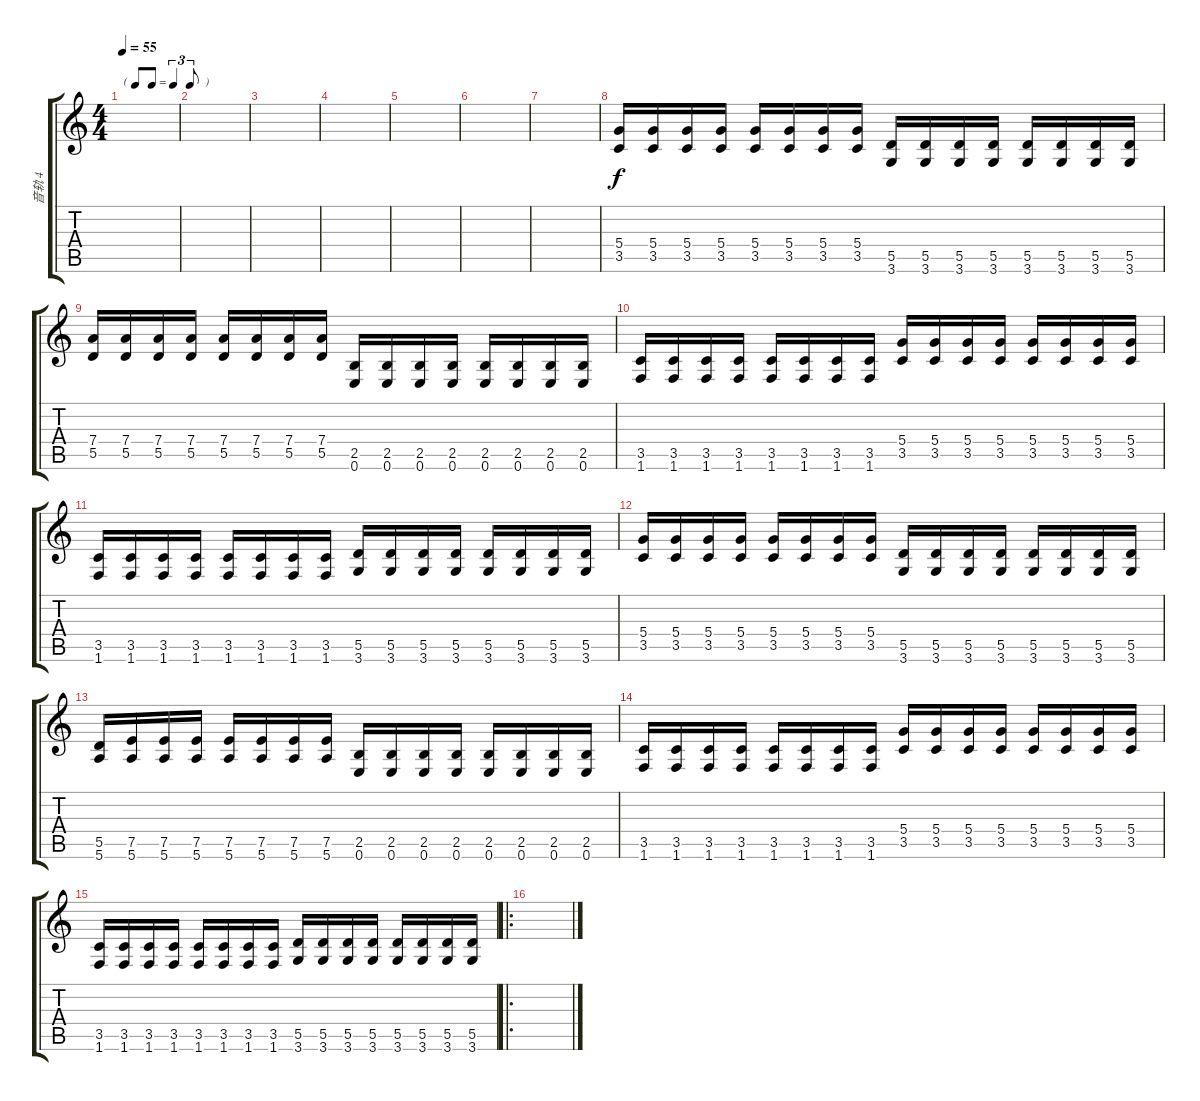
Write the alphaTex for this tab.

\track ("音轨 4" "音轨 4") {instrument distortionguitar}
\staff {score tabs}
\tuning (E4 B3 G3 D3 A2 E2) {hide}
\ts (4 4)
\tf triplet8th
\tempo 55
\clef g2
\ks c
|
|
|
|
|
|
|
(5.4 3.5).16 (5.4 3.5).16 (5.4 3.5).16 (5.4 3.5).16 (5.4 3.5).16 (5.4 3.5).16 (5.4 3.5).16 (5.4 3.5).16 (5.5 3.6).16 (5.5 3.6).16 (5.5 3.6).16 (5.5 3.6).16 (5.5 3.6).16 (5.5 3.6).16 (5.5 3.6).16 (5.5 3.6).16 |
(7.4 5.5).16 (7.4 5.5).16 (7.4 5.5).16 (7.4 5.5).16 (7.4 5.5).16 (7.4 5.5).16 (7.4 5.5).16 (7.4 5.5).16 (2.5 0.6).16 (2.5 0.6).16 (2.5 0.6).16 (2.5 0.6).16 (2.5 0.6).16 (2.5 0.6).16 (2.5 0.6).16 (2.5 0.6).16 |
(3.5 1.6).16 (3.5 1.6).16 (3.5 1.6).16 (3.5 1.6).16 (3.5 1.6).16 (3.5 1.6).16 (3.5 1.6).16 (3.5 1.6).16 (5.4 3.5).16 (5.4 3.5).16 (5.4 3.5).16 (5.4 3.5).16 (5.4 3.5).16 (5.4 3.5).16 (5.4 3.5).16 (5.4 3.5).16 |
(3.5 1.6).16 (3.5 1.6).16 (3.5 1.6).16 (3.5 1.6).16 (3.5 1.6).16 (3.5 1.6).16 (3.5 1.6).16 (3.5 1.6).16 (5.5 3.6).16 (5.5 3.6).16 (5.5 3.6).16 (5.5 3.6).16 (5.5 3.6).16 (5.5 3.6).16 (5.5 3.6).16 (5.5 3.6).16 |
(5.4 3.5).16 (5.4 3.5).16 (5.4 3.5).16 (5.4 3.5).16 (5.4 3.5).16 (5.4 3.5).16 (5.4 3.5).16 (5.4 3.5).16 (5.5 3.6).16 (5.5 3.6).16 (5.5 3.6).16 (5.5 3.6).16 (5.5 3.6).16 (5.5 3.6).16 (5.5 3.6).16 (5.5 3.6).16 |
(5.5 5.6).16 (7.5 5.6).16 (7.5 5.6).16 (7.5 5.6).16 (7.5 5.6).16 (7.5 5.6).16 (7.5 5.6).16 (7.5 5.6).16 (2.5 0.6).16 (2.5 0.6).16 (2.5 0.6).16 (2.5 0.6).16 (2.5 0.6).16 (2.5 0.6).16 (2.5 0.6).16 (2.5 0.6).16 |
(3.5 1.6).16 (3.5 1.6).16 (3.5 1.6).16 (3.5 1.6).16 (3.5 1.6).16 (3.5 1.6).16 (3.5 1.6).16 (3.5 1.6).16 (5.4 3.5).16 (5.4 3.5).16 (5.4 3.5).16 (5.4 3.5).16 (5.4 3.5).16 (5.4 3.5).16 (5.4 3.5).16 (5.4 3.5).16 |
(3.5 1.6).16 (3.5 1.6).16 (3.5 1.6).16 (3.5 1.6).16 (3.5 1.6).16 (3.5 1.6).16 (3.5 1.6).16 (3.5 1.6).16 (5.5 3.6).16 (5.5 3.6).16 (5.5 3.6).16 (5.5 3.6).16 (5.5 3.6).16 (5.5 3.6).16 (5.5 3.6).16 (5.5 3.6).16 |
\ro
